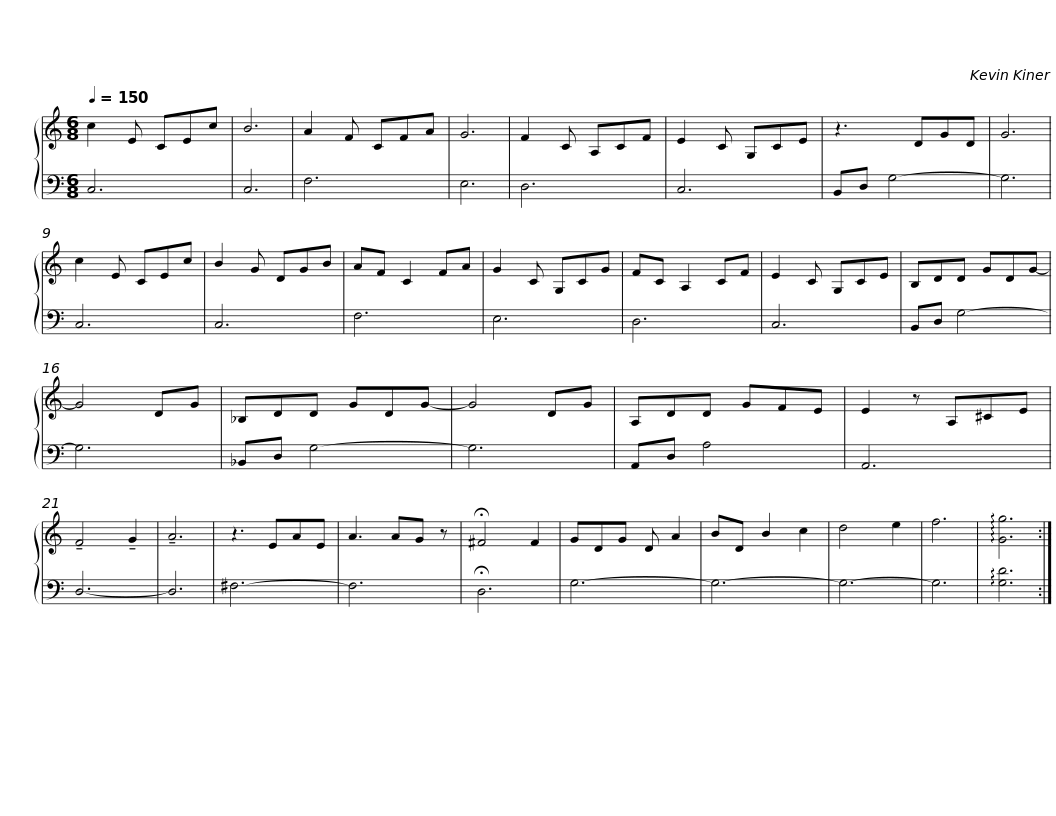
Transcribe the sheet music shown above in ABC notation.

X:1
%%score { 1 | 2 }
L:1/8
Q:1/4=150
M:6/8
I:linebreak $
K:C
V:1 treble
V:2 bass
V:1
 c2 E CEc | B6 | A2 F CFA | G6 | F2 C A,CF | %5
 E2 C G,CE | z3 DGD | G6 | c2 E CEc |$ B2 G DGB | %10
 AF C2 FA | G2 C G,CG | FC A,2 CF | E2 C G,CE | B,DD GDG- | %15
 G4 DG | _B,DD GDG- |$ G4 DG | A,DD GFE | E2 z A,^CE | %20
 !tenuto!F4 !tenuto!G2 | !tenuto!A6 | z3 EAE | A3 AG z | !fermata!^F4 F2 | %25
 GDG D A2 | BD B2 c2 | d4 e2 |$ f6 | !arpeggio![Gg]6 :| %30
V:2
 C,6 | C,6 | F,6 | E,6 | D,6 | %5
 C,6 | B,,D, G,4- | G,6 | C,6 |$ C,6 | %10
 F,6 | E,6 | D,6 | C,6 | B,,D, G,4- | %15
 G,6 | _B,,D, G,4- |$ G,6 | A,,D, A,4 | A,,6 | %20
 D,6- | D,6 | ^F,6- | F,6 | !fermata!D,6 | %25
 G,6- | G,6- | G,6- |$ G,6 | !arpeggio![G,D]6 :| %30
